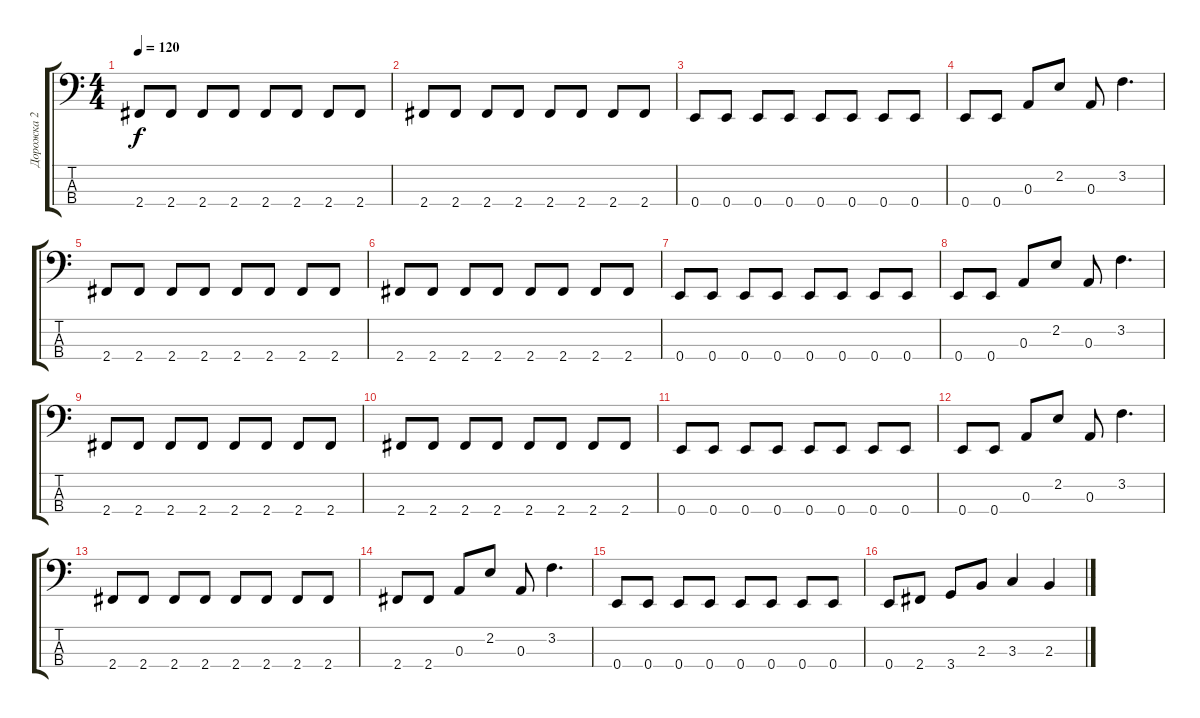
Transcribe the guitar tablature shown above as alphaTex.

\track ("Дорожка 2" "Дорожка 2") {instrument electricbasspick}
\staff {score tabs}
\tuning (G2 D2 A1 E1) {hide}
\ts (4 4)
\tempo 120
\clef f4
\ks c
2.4.8{dy f} 2.4.8 2.4.8 2.4.8 2.4.8 2.4.8 2.4.8 2.4.8 |
2.4.8 2.4.8 2.4.8 2.4.8 2.4.8 2.4.8 2.4.8 2.4.8 |
0.4.8 0.4.8 0.4.8 0.4.8 0.4.8 0.4.8 0.4.8 0.4.8 |
0.4.8 0.4.8 0.3.8 2.2.8 0.3.8 3.2.4{d} |
2.4.8 2.4.8 2.4.8 2.4.8 2.4.8 2.4.8 2.4.8 2.4.8 |
2.4.8 2.4.8 2.4.8 2.4.8 2.4.8 2.4.8 2.4.8 2.4.8 |
0.4.8 0.4.8 0.4.8 0.4.8 0.4.8 0.4.8 0.4.8 0.4.8 |
0.4.8 0.4.8 0.3.8 2.2.8 0.3.8 3.2.4{d} |
2.4.8 2.4.8 2.4.8 2.4.8 2.4.8 2.4.8 2.4.8 2.4.8 |
2.4.8 2.4.8 2.4.8 2.4.8 2.4.8 2.4.8 2.4.8 2.4.8 |
0.4.8 0.4.8 0.4.8 0.4.8 0.4.8 0.4.8 0.4.8 0.4.8 |
0.4.8 0.4.8 0.3.8 2.2.8 0.3.8 3.2.4{d} |
2.4.8 2.4.8 2.4.8 2.4.8 2.4.8 2.4.8 2.4.8 2.4.8 |
2.4.8 2.4.8 0.3.8 2.2.8 0.3.8 3.2.4{d} |
0.4.8 0.4.8 0.4.8 0.4.8 0.4.8 0.4.8 0.4.8 0.4.8 |
0.4.8 2.4.8 3.4.8 2.3.8 3.3.4 2.3.4
